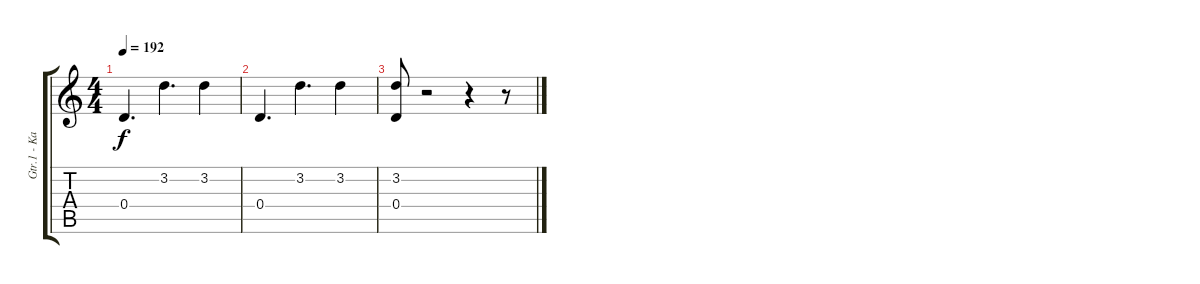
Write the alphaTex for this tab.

\track ("Gtr.1 - Ka" "Gtr.1 - Ka") {instrument distortionguitar}
\staff {score tabs}
\tuning (E4 B3 G3 D3 A2 E2) {hide}
\ts (4 4)
\tempo 192
\clef g2
\ks c
0.4.4{d dy f} 3.2.4{d} 3.2.4 |
0.4.4{d} 3.2.4{d} 3.2.4 |
(3.2 0.4).8 r.2 r.4 r.8
